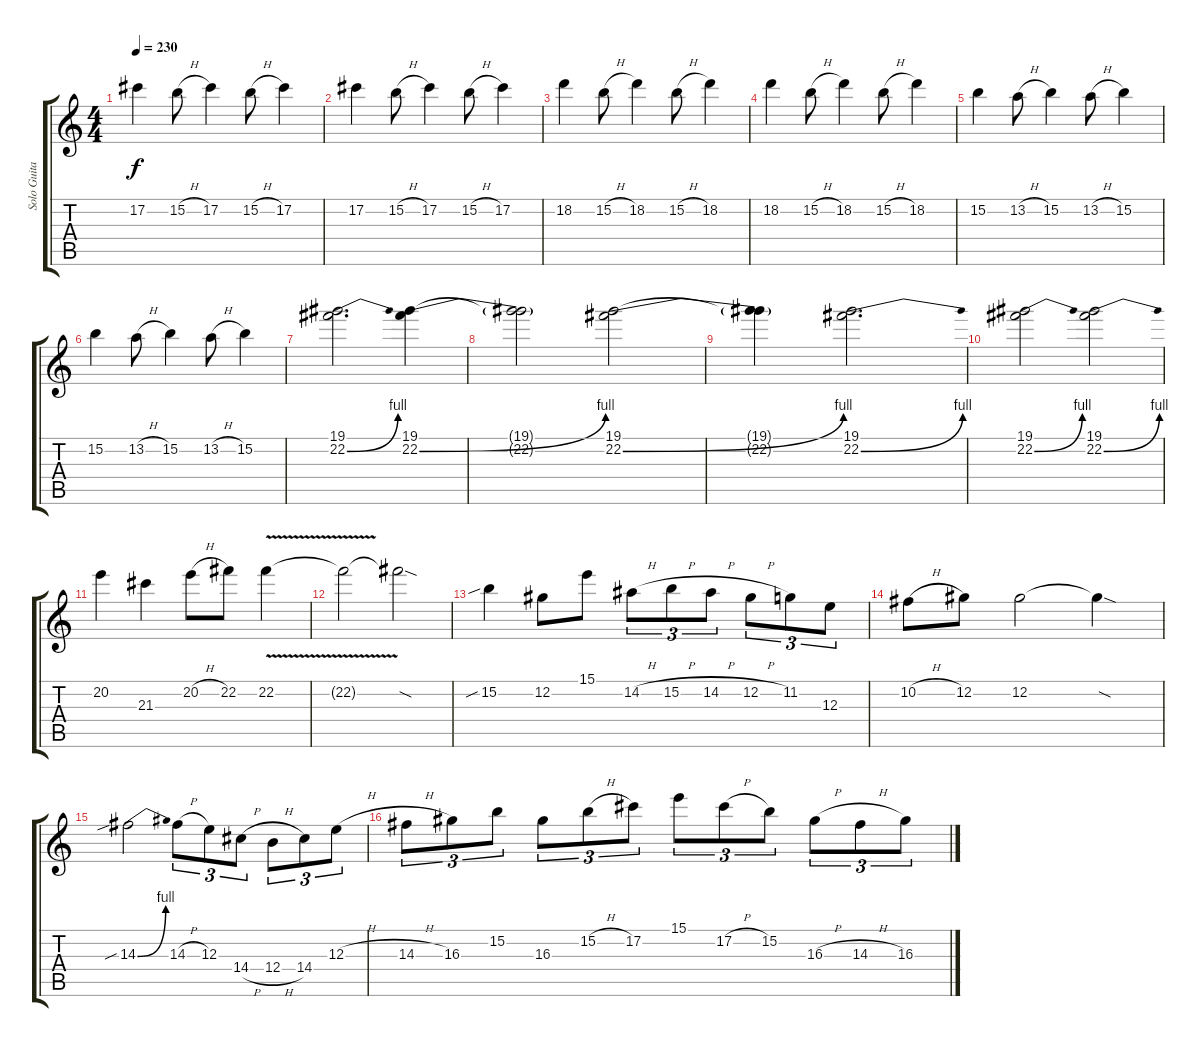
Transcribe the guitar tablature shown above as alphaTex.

\track ("Solo Guitar" "Solo Guita") {instrument distortionguitar}
\staff {score tabs}
\tuning (Db4 Ab3 E3 B2 Gb2 Db2) {hide}
\ts (4 4)
\tempo 230
\clef g2
\ks c
17.2.4{dy f} 15.2{h}.8 17.2.4 15.2{h}.8 17.2.4 |
17.2.4 15.2{h}.8 17.2.4 15.2{h}.8 17.2.4 |
18.2.4 15.2{h}.8 18.2.4 15.2{h}.8 18.2.4 |
18.2.4 15.2{h}.8 18.2.4 15.2{h}.8 18.2.4 |
15.2.4 13.2{h}.8 15.2.4 13.2{h}.8 15.2.4 |
15.2.4 13.2{h}.8 15.2.4 13.2{h}.8 15.2.4 |
(19.1 22.2{be (bend 0 0 60 4)}).2{d} (19.1 22.2{be (bend 0 0 60 4)}).4 |
(19.1{t} 22.2{t}).2 (19.1 22.2{be (bend 0 0 60 4)}).2 |
(19.1{t} 22.2{t}).4 (19.1 22.2{be (bend 0 0 60 4)}).2{d} |
(19.1 22.2{be (bend 0 0 60 4)}).2 (19.1 22.2{be (bend 0 0 60 4)}).2 |
20.2.4 21.3.4 20.2{h}.8 22.2.8 22.2{v}.4 |
22.2{t}.2 22.2{sod t}.2 |
15.2{sib}.4 12.2.8 15.1.8 14.2{h}.8{tu (3 2)} 15.2{h}.8{tu (3 2)} 14.2{h}.8{tu (3 2)} 12.2{h}.8{tu (3 2)} 11.2.8{tu (3 2)} 12.3.8{tu (3 2)} |
10.2{h}.8 12.2.8 12.2.2 12.2{sod t}.4 |
14.3{be (bend 0 0 60 4) sib}.2 14.3{h}.8{tu (3 2)} 12.3.8{tu (3 2)} 14.4{h}.8{tu (3 2)} 12.4{h}.8{tu (3 2)} 14.4.8{tu (3 2)} 12.3{h}.8{tu (3 2)} |
14.3{h}.8{tu (3 2)} 16.3.8{tu (3 2)} 15.2.8{tu (3 2)} 16.3.8{tu (3 2)} 15.2{h}.8{tu (3 2)} 17.2.8{tu (3 2)} 15.1.8{tu (3 2)} 17.2{h}.8{tu (3 2)} 15.2.8{tu (3 2)} 16.3{h}.8{tu (3 2)} 14.3{h}.8{tu (3 2)} 16.3.8{tu (3 2)}
